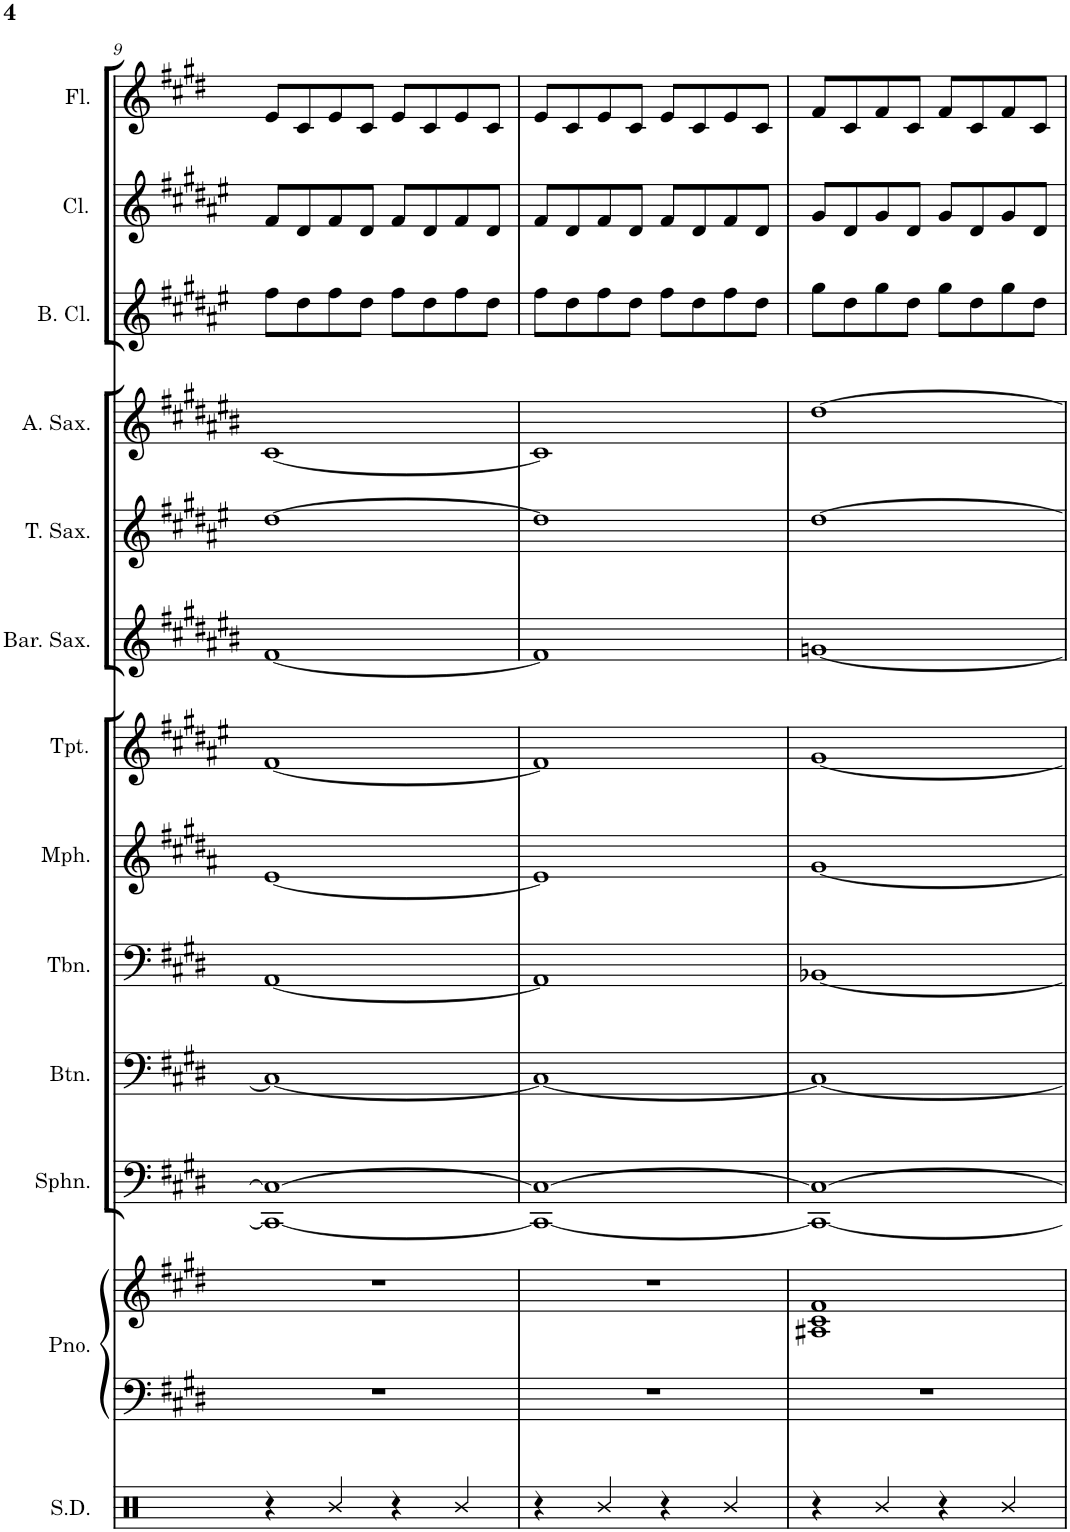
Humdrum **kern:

**kern	**kern	**kern	**kern	**kern	**kern	**kern	**kern	**kern	**kern	**kern	**kern	**kern	**kern
*part13	*part12	*part12	*part11	*part10	*part9	*part8	*part7	*part6	*part5	*part4	*part3	*part2	*part1
*staff14	*staff13	*staff12	*staff11	*staff10	*staff9	*staff8	*staff7	*staff6	*staff5	*staff4	*staff3	*staff2	*staff1
*I"Snare Drum	*I"Piano	*	*I"Sousaphone	*I"Baritone	*I"Trombone	*I"Mellophone	*I"Trumpet	*I"Baritone Sax	*I"Tenor Sax	*I"Alto Sax	*I"Bass Clarinet	*I"Clarinet	*I"Flute
*I'S.D.	*I'Pno.	*	*I'Sphn.	*I'Btn.	*I'Tbn.	*I'Mph.	*I'Tpt.	*I'Bar. Sax.	*I'T. Sax.	*I'A. Sax.	*I'B. Cl.	*I'Cl.	*I'Fl.
!!LO:PB:g=z
*clefX	*clefF4	*clefG2	*clefF4	*clefF4	*clefF4	*clefG2	*clefG2	*clefG2	*clefG2	*clefG2	*clefG2	*clefG2	*clefG2
*	*	*	*	*Trd4c7	*	*Trd4c7	*Trd1c2	*Trd12c21	*Trd8c14	*Trd5c9	*Trd8c14	*Trd1c2	*
*k[]	*k[f#c#g#d#]	*k[f#c#g#d#]	*k[f#c#g#d#]	*k[f#c#g#d#]	*k[f#c#g#d#]	*k[f#c#g#d#a#]	*k[f#c#g#d#a#e#]	*k[f#c#g#d#a#e#b#]	*k[f#c#g#d#a#e#]	*k[f#c#g#d#a#e#b#]	*k[f#c#g#d#a#e#]	*k[f#c#g#d#a#e#]	*k[f#c#g#d#]
*M4/4	*M4/4	*M4/4	*M4/4	*M4/4	*M4/4	*M4/4	*M4/4	*M4/4	*M4/4	*M4/4	*M4/4	*M4/4	*M4/4
=9	=9	=9	=9	=9	=9	=9	=9	=9	=9	=9	=9	=9	=9
4r	1r	1r	1CC#_ 1C#_	1C#_	[1AA	[1e	[1f#	[1f#	[1dd#	[1c#	8ff#\L	8f#/L	8e/L
.	.	.	.	.	.	.	.	.	.	.	8dd#\	8d#/	8c#/
4R/	.	.	.	.	.	.	.	.	.	.	8ff#\	8f#/	8e/
.	.	.	.	.	.	.	.	.	.	.	8dd#\J	8d#/J	8c#/J
4r	.	.	.	.	.	.	.	.	.	.	8ff#\L	8f#/L	8e/L
.	.	.	.	.	.	.	.	.	.	.	8dd#\	8d#/	8c#/
4R/	.	.	.	.	.	.	.	.	.	.	8ff#\	8f#/	8e/
.	.	.	.	.	.	.	.	.	.	.	8dd#\J	8d#/J	8c#/J
=10	=10	=10	=10	=10	=10	=10	=10	=10	=10	=10	=10	=10	=10
4r	1r	1r	1CC#_ 1C#_	1C#_	1AA]	1e]	1f#]	1f#]	1dd#]	1c#]	8ff#\L	8f#/L	8e/L
.	.	.	.	.	.	.	.	.	.	.	8dd#\	8d#/	8c#/
4R/	.	.	.	.	.	.	.	.	.	.	8ff#\	8f#/	8e/
.	.	.	.	.	.	.	.	.	.	.	8dd#\J	8d#/J	8c#/J
4r	.	.	.	.	.	.	.	.	.	.	8ff#\L	8f#/L	8e/L
.	.	.	.	.	.	.	.	.	.	.	8dd#\	8d#/	8c#/
4R/	.	.	.	.	.	.	.	.	.	.	8ff#\	8f#/	8e/
.	.	.	.	.	.	.	.	.	.	.	8dd#\J	8d#/J	8c#/J
=11	=11	=11	=11	=11	=11	=11	=11	=11	=11	=11	=11	=11	=11
4r	1r	1A#X 1c# 1f#	1CC#_ 1C#_	1C#_	[1BB-X	[1g#	[1g#	[1gn	[1dd#	[1dd#	8gg#\L	8g#/L	8f#/L
.	.	.	.	.	.	.	.	.	.	.	8dd#\	8d#/	8c#/
4R/	.	.	.	.	.	.	.	.	.	.	8gg#\	8g#/	8f#/
.	.	.	.	.	.	.	.	.	.	.	8dd#\J	8d#/J	8c#/J
4r	.	.	.	.	.	.	.	.	.	.	8gg#\L	8g#/L	8f#/L
.	.	.	.	.	.	.	.	.	.	.	8dd#\	8d#/	8c#/
4R/	.	.	.	.	.	.	.	.	.	.	8gg#\	8g#/	8f#/
.	.	.	.	.	.	.	.	.	.	.	8dd#\J	8d#/J	8c#/J
=	=	=	=	=	=	=	=	=	=	=	=	=	=
*-	*-	*-	*-	*-	*-	*-	*-	*-	*-	*-	*-	*-	*-
